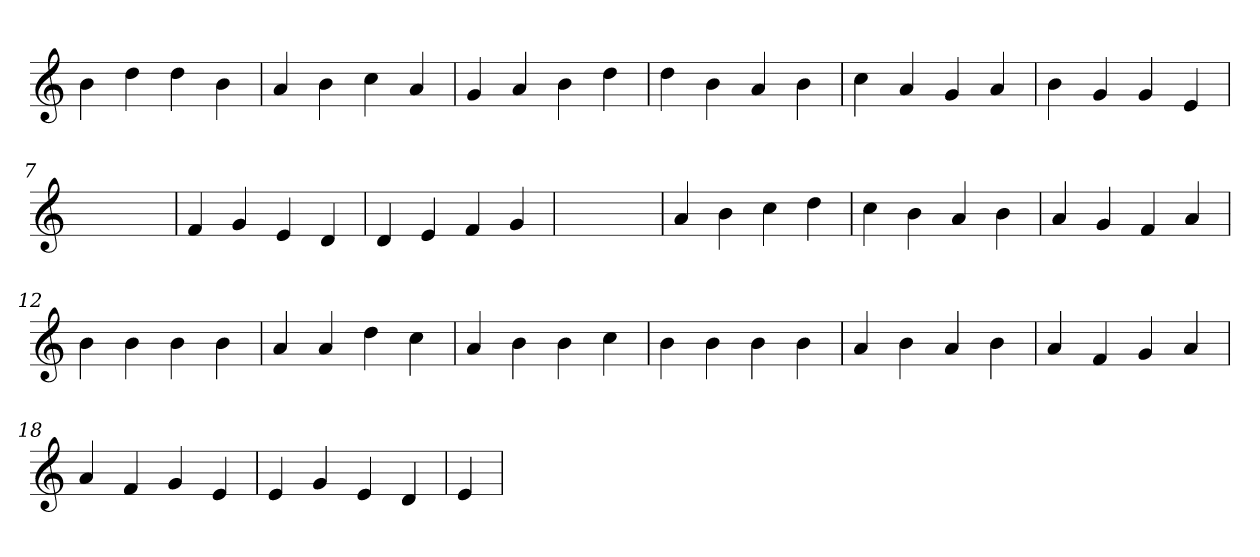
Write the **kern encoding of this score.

**kern
*part1
*staff1
*clefG2
=1
4b
4dd
4dd
4b
=2
4a
4b
4cc
4a
=3
4g
4a
4b
4dd
=4
4dd
4b
4a
4b
=5
4cc
4a
4g
4a
=6
4b
4g
4g
4e
=7
1ryy
=7
4f
4g
4e
4d
=8
4d
4e
4f
4g
=9
1ryy
=9
4a
4b
4cc
4dd
=10
4cc
4b
4a
4b
=11
4a
4g
4f
4a
=12
4b
4b
4b
4b
=13
4a
4a
4dd
4cc
=14
4a
4b
4b
4cc
=15
4b
4b
4b
4b
=16
4a
4b
4a
4b
=17
4a
4f
4g
4a
=18
4a
4f
4g
4e
=19
4e
4g
4e
4d
=20
4e
=
*-
